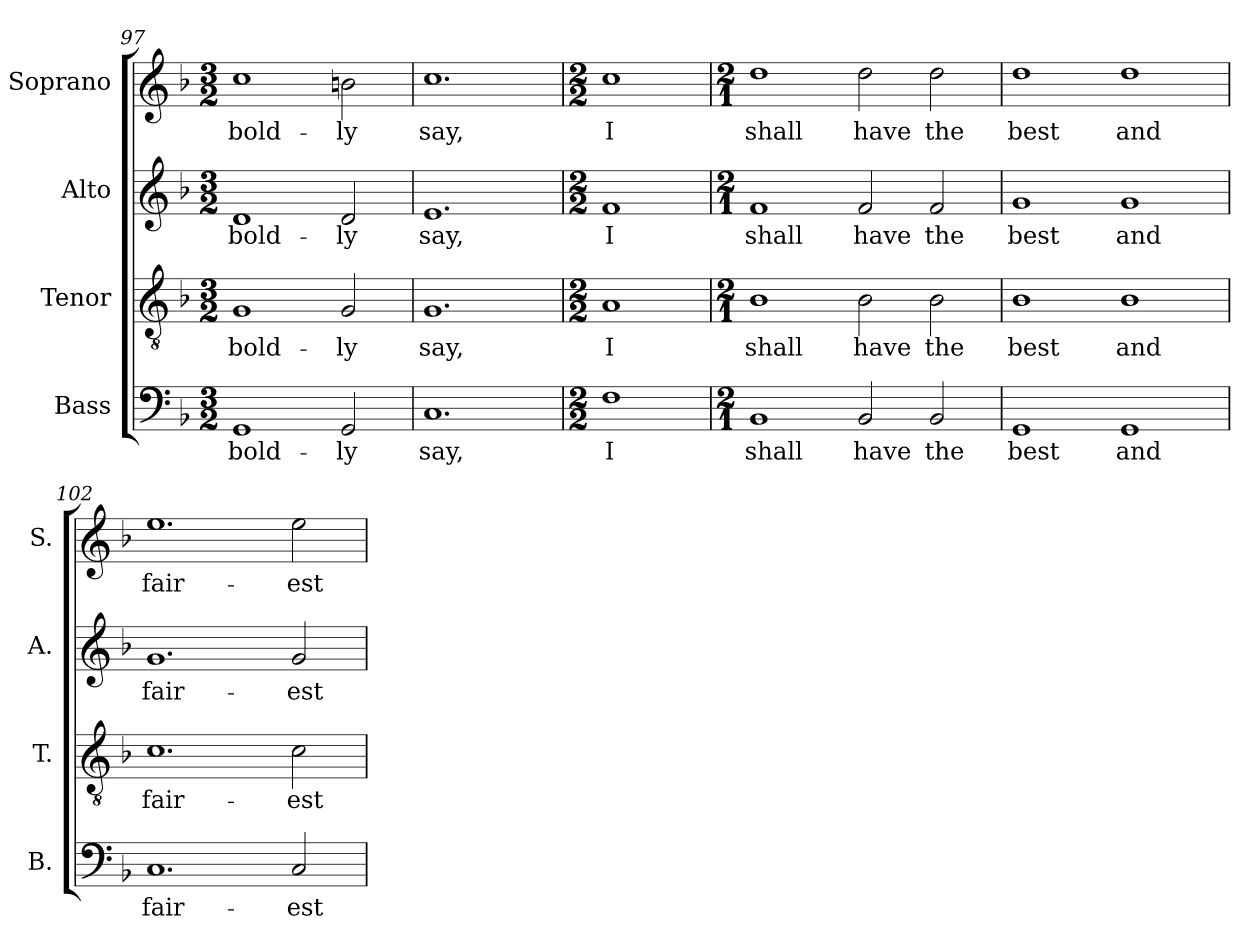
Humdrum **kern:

**kern	**text	**kern	**text	**kern	**text	**kern	**text
*part4	*part4	*part3	*part3	*part2	*part2	*part1	*part1
*staff4	*staff4	*staff3	*staff3	*staff2	*staff2	*staff1	*staff1
*I"Bass	*	*I"Tenor	*	*I"Alto	*	*I"Soprano	*
*I'B.	*	*I'T.	*	*I'A.	*	*I'S.	*
*clefF4	*	*clefGv2	*	*clefG2	*	*clefG2	*
*	*	*ITrd7c12	*	*	*	*	*
*k[b-]	*	*k[b-]	*	*k[b-]	*	*k[b-]	*
*F:	*	*F:	*	*F:	*	*F:	*
*M3/2	*	*M3/2	*	*M3/2	*	*M3/2	*
=97	=97	=97	=97	=97	=97	=97	=97
!	!LO:LY:b:color=#000000	!	!	!	!	!	!
!	!	!	!LO:LY:b:color=#000000	!	!	!	!
!	!	!	!	!	!LO:LY:b:color=#000000	!	!
!	!	!	!	!	!	!	!LO:LY:b:color=#000000
1GGi	bold-	1GGi	bold-	1di	bold-	1cci	bold-
!	!LO:LY:b:color=#000000	!	!	!	!	!	!
!	!	!	!LO:LY:b:color=#000000	!	!	!	!
!	!	!	!	!	!LO:LY:b:color=#000000	!	!
!	!	!	!	!	!	!	!LO:LY:b:color=#000000
2GGi/	-ly	2GGi/	-ly	2di/	-ly	2bni\	-ly
=98	=98	=98	=98	=98	=98	=98	=98
!	!LO:LY:b:color=#000000	!	!	!	!	!	!
!	!	!	!LO:LY:b:color=#000000	!	!	!	!
!	!	!	!	!	!LO:LY:b:color=#000000	!	!
!	!	!	!	!	!	!	!LO:LY:b:color=#000000
1.Ci	say,	1.GGi	say,	1.ei	say,	1.cci	say,
=99	=99	=99	=99	=99	=99	=99	=99
*M2/2	*	*M2/2	*	*M2/2	*	*M2/2	*
!	!LO:LY:b:color=#000000	!	!	!	!	!	!
!	!	!	!LO:LY:b:color=#000000	!	!	!	!
!	!	!	!	!	!LO:LY:b:color=#000000	!	!
!	!	!	!	!	!	!	!LO:LY:b:color=#000000
1Fi	I	1AAi	I	1fi	I	1cci	I
=100	=100	=100	=100	=100	=100	=100	=100
*M2/1	*	*M2/1	*	*M2/1	*	*M2/1	*
!	!LO:LY:b:color=#000000	!	!	!	!	!	!
!	!	!	!LO:LY:b:color=#000000	!	!	!	!
!	!	!	!	!	!LO:LY:b:color=#000000	!	!
!	!	!	!	!	!	!	!LO:LY:b:color=#000000
1BB-i	shall	1BB-i	shall	1fi	shall	1ddi	shall
!	!LO:LY:b:color=#000000	!	!	!	!	!	!
!	!	!	!LO:LY:b:color=#000000	!	!	!	!
!	!	!	!	!	!LO:LY:b:color=#000000	!	!
!	!	!	!	!	!	!	!LO:LY:b:color=#000000
2BB-i/	have	2BB-i\	have	2fi/	have	2ddi\	have
!	!LO:LY:b:color=#000000	!	!	!	!	!	!
!	!	!	!LO:LY:b:color=#000000	!	!	!	!
!	!	!	!	!	!LO:LY:b:color=#000000	!	!
!	!	!	!	!	!	!	!LO:LY:b:color=#000000
2BB-i/	the	2BB-i\	the	2fi/	the	2ddi\	the
=101	=101	=101	=101	=101	=101	=101	=101
!	!LO:LY:b:color=#000000	!	!	!	!	!	!
!	!	!	!LO:LY:b:color=#000000	!	!	!	!
!	!	!	!	!	!LO:LY:b:color=#000000	!	!
!	!	!	!	!	!	!	!LO:LY:b:color=#000000
1GGi	best	1BB-i	best	1gi	best	1ddi	best
!	!LO:LY:b:color=#000000	!	!	!	!	!	!
!	!	!	!LO:LY:b:color=#000000	!	!	!	!
!	!	!	!	!	!LO:LY:b:color=#000000	!	!
!	!	!	!	!	!	!	!LO:LY:b:color=#000000
1GGi	and	1BB-i	and	1gi	and	1ddi	and
!!LO:PB:g=z
=102	=102	=102	=102	=102	=102	=102	=102
!	!LO:LY:b:color=#000000	!	!	!	!	!	!
!	!	!	!LO:LY:b:color=#000000	!	!	!	!
!	!	!	!	!	!LO:LY:b:color=#000000	!	!
!	!	!	!	!	!	!	!LO:LY:b:color=#000000
1.Ci	fair-	1.Ci	fair-	1.gi	fair-	1.eei	fair-
!	!LO:LY:b:color=#000000	!	!	!	!	!	!
!	!	!	!LO:LY:b:color=#000000	!	!	!	!
!	!	!	!	!	!LO:LY:b:color=#000000	!	!
!	!	!	!	!	!	!	!LO:LY:b:color=#000000
2Ci/	-est	2Ci\	-est	2gi/	-est	2eei\	-est
=	=	=	=	=	=	=	=
*-	*-	*-	*-	*-	*-	*-	*-
